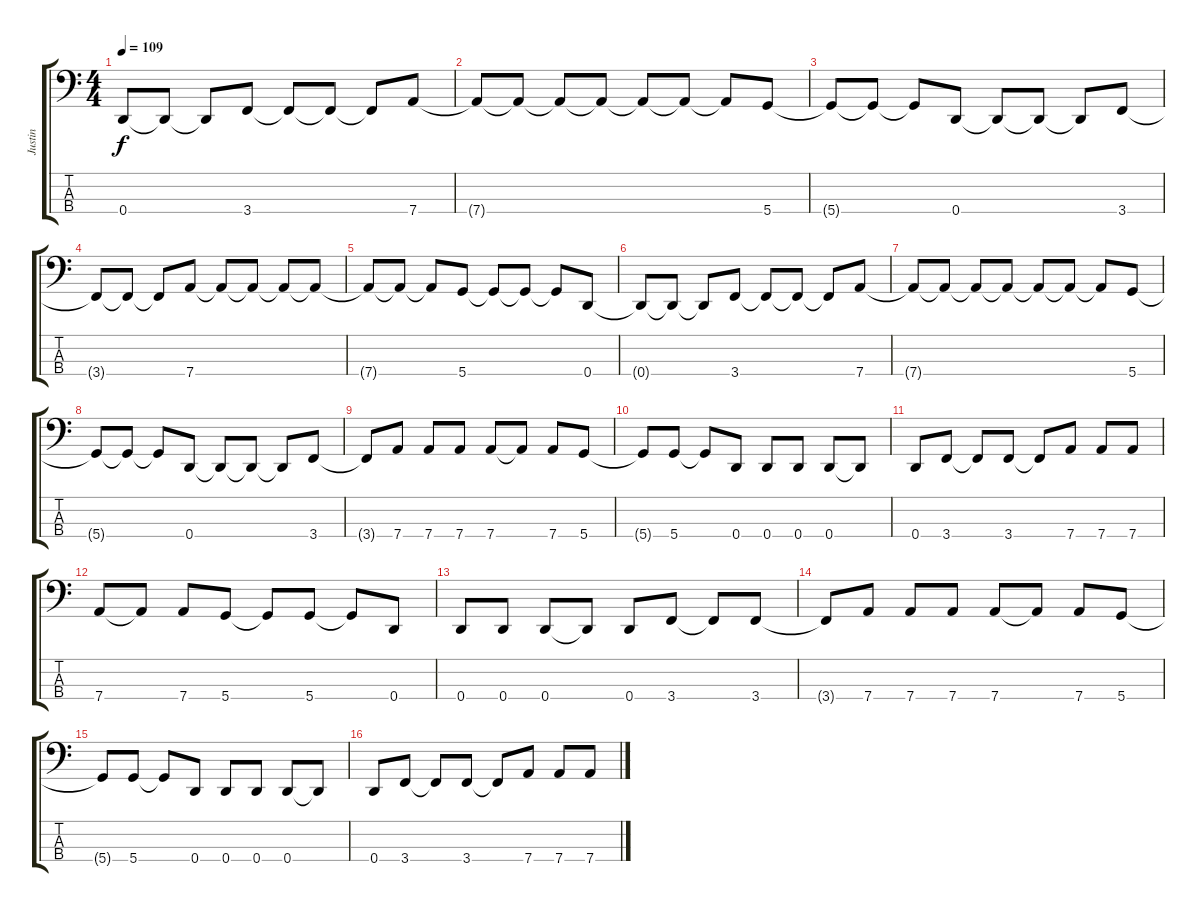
\track ("Justin" "Justin") {instrument electricbassfinger}
\staff {score tabs}
\tuning (G2 D2 A1 D1) {hide}
\ts (4 4)
\tempo 109
\clef f4
\ks c
0.4{t}.8{dy f} 0.4{t}.8 0.4{t}.8 3.4.8 3.4{t}.8 3.4{t}.8 3.4{t}.8 7.4.8 |
7.4{t}.8 7.4{t}.8 7.4{t}.8 7.4{t}.8 7.4{t}.8 7.4{t}.8 7.4{t}.8 5.4.8 |
5.4{t}.8 5.4{t}.8 5.4{t}.8 0.4.8 0.4{t}.8 0.4{t}.8 0.4{t}.8 3.4.8 |
3.4{t}.8 3.4{t}.8 3.4{t}.8 7.4.8 7.4{t}.8 7.4{t}.8 7.4{t}.8 7.4{t}.8 |
7.4{t}.8 7.4{t}.8 7.4{t}.8 5.4.8 5.4{t}.8 5.4{t}.8 5.4{t}.8 0.4.8 |
0.4{t}.8 0.4{t}.8 0.4{t}.8 3.4.8 3.4{t}.8 3.4{t}.8 3.4{t}.8 7.4.8 |
7.4{t}.8 7.4{t}.8 7.4{t}.8 7.4{t}.8 7.4{t}.8 7.4{t}.8 7.4{t}.8 5.4.8 |
5.4{t}.8 5.4{t}.8 5.4{t}.8 0.4.8 0.4{t}.8 0.4{t}.8 0.4{t}.8 3.4.8 |
3.4{t}.8 7.4.8 7.4.8 7.4.8 7.4.8 7.4{t}.8 7.4.8 5.4.8 |
5.4{t}.8 5.4.8 5.4{t}.8 0.4.8 0.4.8 0.4.8 0.4.8 0.4{t}.8 |
0.4.8 3.4.8 3.4{t}.8 3.4.8 3.4{t}.8 7.4.8 7.4.8 7.4.8 |
7.4.8 7.4{t}.8 7.4.8 5.4.8 5.4{t}.8 5.4.8 5.4{t}.8 0.4.8 |
0.4.8 0.4.8 0.4.8 0.4{t}.8 0.4.8 3.4.8 3.4{t}.8 3.4.8 |
3.4{t}.8 7.4.8 7.4.8 7.4.8 7.4.8 7.4{t}.8 7.4.8 5.4.8 |
5.4{t}.8 5.4.8 5.4{t}.8 0.4.8 0.4.8 0.4.8 0.4.8 0.4{t}.8 |
0.4.8 3.4.8 3.4{t}.8 3.4.8 3.4{t}.8 7.4.8 7.4.8 7.4.8
